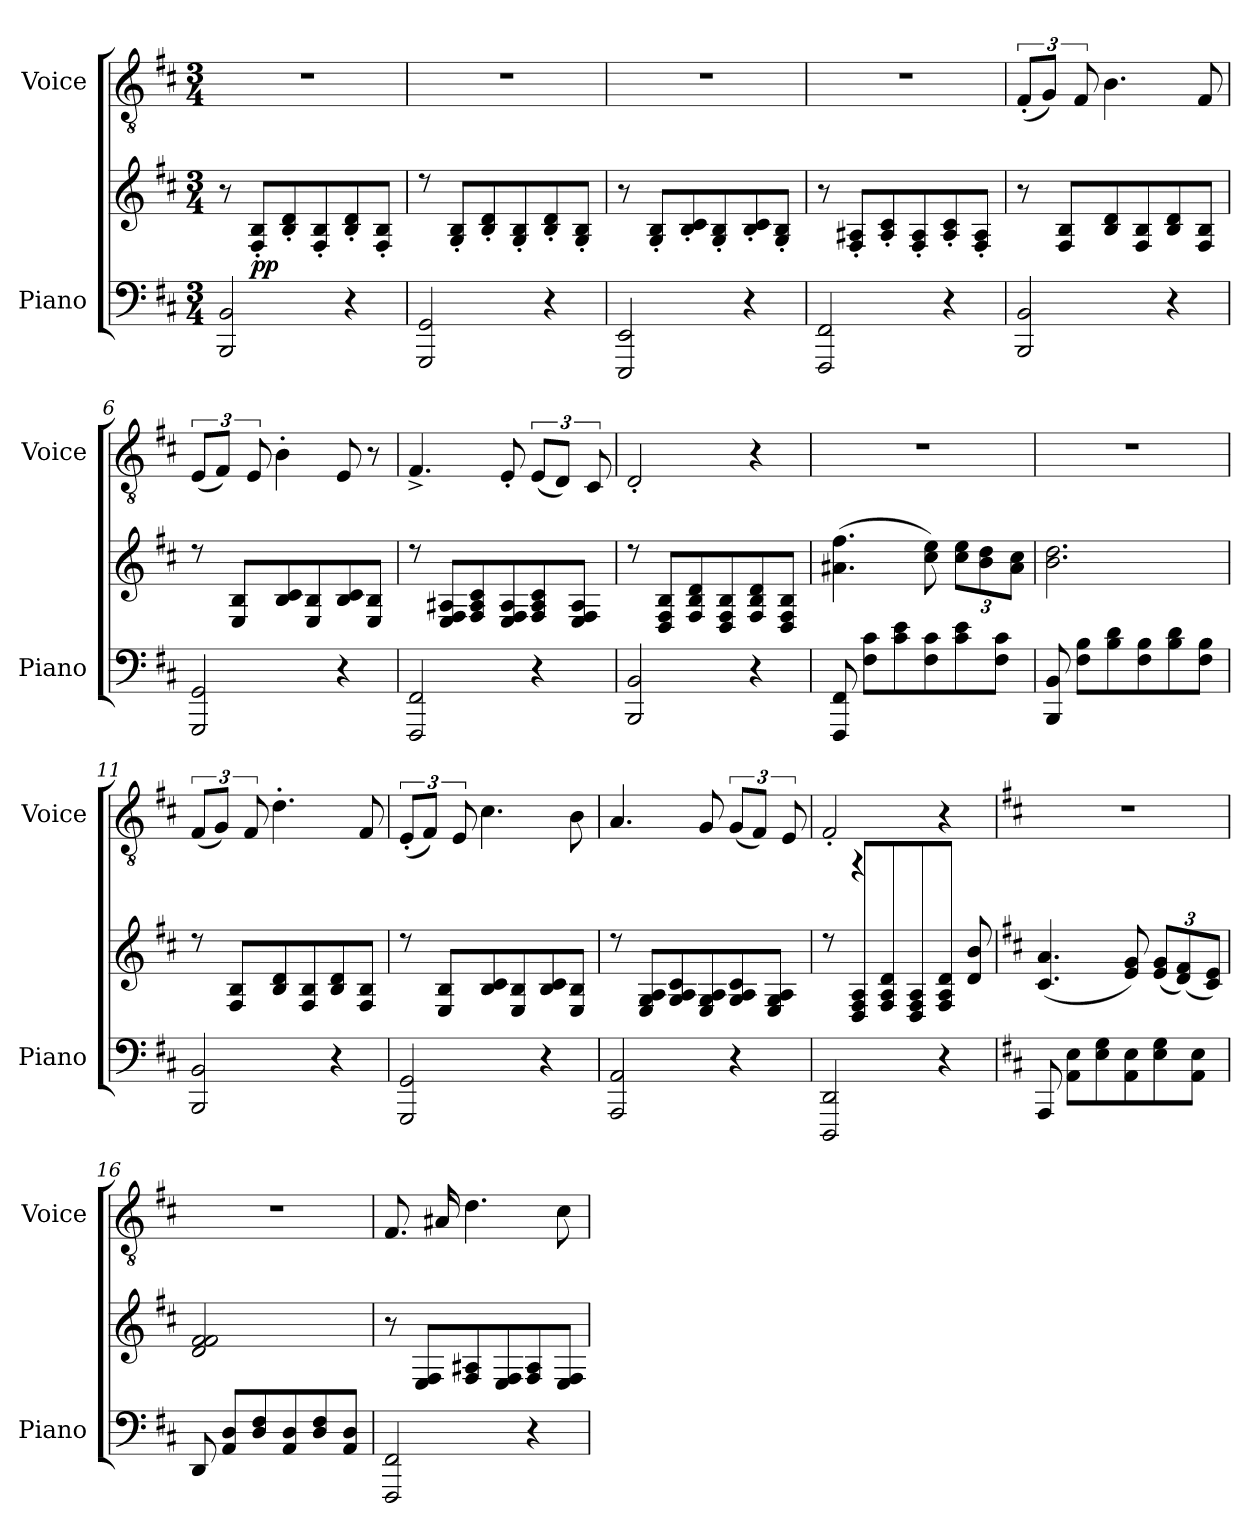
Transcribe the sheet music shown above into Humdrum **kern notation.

**kern	**kern	**dynam	**kern
*part2	*part2	*part2	*part1
*staff3	*staff2	*staff2/3	*staff1
*I"Piano	*	*	*I"Voice
*I'Piano	*	*	*I'Voice
*clefF4	*clefG2	*	*clefGv2
*k[f#c#]	*k[f#c#]	*	*k[f#c#]
*M3/4	*M3/4	*	*M3/4
=1	=1	=1	=1
2BBB/ 2BB/	8r	.	2.rd
!	!	!LO:DY:b	!
.	8F#/'< 8B/'<L	pp	.
.	8B/'< 8d/'<	.	.
.	8F#/'< 8B/'<	.	.
4r	8B/'< 8d/'<	.	.
.	8F#/'< 8B/'<J	.	.
=2	=2	=2	=2
2GGG/ 2GG/	8rcc	.	2.rd
.	8G/'< 8B/'<L	.	.
.	8B/'< 8d/'<	.	.
.	8G/'< 8B/'<	.	.
4r	8B/'< 8d/'<	.	.
.	8G/'< 8B/'<J	.	.
=3	=3	=3	=3
2EEE/ 2EE/	8r	.	2.rd
.	8G/'< 8B/'<L	.	.
.	8B/'< 8c#/'<	.	.
.	8G/'< 8B/'<	.	.
4r	8B/'< 8c#/'<	.	.
.	8G/'< 8B/'<J	.	.
=4	=4	=4	=4
2FFF#/ 2FF#/	8r	.	2.rd
.	8F#/'< 8A#X/'<L	.	.
.	8A#/'< 8c#/'<	.	.
.	8F#/'< 8A#/'<	.	.
4r	8A#/'< 8c#/'<	.	.
.	8F#/'< 8A#/'<J	.	.
=5	=5	=5	=5
2BBB/ 2BB/	8r	.	(<12F#'</L
.	.	.	12G/J)
.	8F#/ 8B/L	.	.
.	.	.	12F#/
.	8B/ 8d/	.	4.B\
.	8F#/ 8B/	.	.
4r	8B/ 8d/	.	.
.	8F#/ 8B/J	.	8F#/
!!LO:LB:g=z
=6	=6	=6	=6
2GGG/ 2GG/	8rcc	.	(<12E/L
.	.	.	12F#/J)
.	8E/ 8B/L	.	.
.	.	.	12E/
.	8B/ 8c#/	.	4B'<\
.	8E/ 8B/	.	.
4r	8B/ 8c#/	.	8E/
.	8E/ 8B/J	.	8r
=7	=7	=7	=7
2FFF#/ 2FF#/	8rcc	.	4.F#^>/
.	8E/ 8F#/ 8A#X/L	.	.
.	8F#/ 8A#/ 8c#/	.	.
.	8E/ 8F#/ 8A#/	.	8E'</
4r	8F#/ 8A#/ 8c#/	.	(<12E/L
.	.	.	12D/J)
.	8E/ 8F#/ 8A#/J	.	.
.	.	.	12C#/
=8	=8	=8	=8
2BBB/ 2BB/	8rcc	.	2D'</
.	8D/ 8F#/ 8B/L	.	.
.	8F#/ 8B/ 8d/	.	.
.	8D/ 8F#/ 8B/	.	.
4r	8F#/ 8B/ 8d/	.	4r
.	8D/ 8F#/ 8B/J	.	.
=9	=9	=9	=9
8FFF#/ 8FF#/	(>4.a#X\ 4.ff#\	.	2.rd
8F#\ 8c#\L	.	.	.
8c#\ 8e\	.	.	.
8F#\ 8c#\	8cc#\ 8ee\)	.	.
8c#\ 8e\	12cc#\ 12ee\L	.	.
.	12b\ 12dd\	.	.
8F#\ 8c#\J	.	.	.
.	12a#\ 12cc#\J	.	.
=10	=10	=10	=10
8BBB/ 8BB/	2.b\ 2.dd\	.	2.rd
8F#\ 8B\L	.	.	.
8B\ 8d\	.	.	.
8F#\ 8B\	.	.	.
8B\ 8d\	.	.	.
8F#\ 8B\J	.	.	.
!!LO:LB:g=z
=11	=11	=11	=11
2BBB/ 2BB/	8rcc	.	(<12F#/L
.	.	.	12G/J)
.	8F#/ 8B/L	.	.
.	.	.	12F#/
.	8B/ 8d/	.	4.d'<\
.	8F#/ 8B/	.	.
4r	8B/ 8d/	.	.
.	8F#/ 8B/J	.	8F#/
=12	=12	=12	=12
2GGG/ 2GG/	8rcc	.	(<12E'</L
.	.	.	12F#/J)
.	8E/ 8B/L	.	.
.	.	.	12E/
.	8B/ 8c#/	.	4.c#\
.	8E/ 8B/	.	.
4r	8B/ 8c#/	.	.
.	8E/ 8B/J	.	8B\
=13	=13	=13	=13
2AAA/ 2AA/	8rcc	.	4.A/
.	8E/ 8G/ 8A/L	.	.
.	8G/ 8A/ 8c#/	.	.
.	8E/ 8G/ 8A/	.	8G/
4r	8G/ 8A/ 8c#/	.	(<12G/L
.	.	.	12F#/J)
.	8E/ 8G/ 8A/J	.	.
.	.	.	12E/
=14	=14	=14	=14
*	*^	*	*
2DDD/ 2DD/	8rcc	8ryy	.	2F#'</
.	4rcccc	8D/ 8F#/ 8A/L	.	.
.	.	8F#/ 8A/ 8d/	.	.
.	4.ryy	8D/ 8F#/ 8A/	.	.
4r	.	8F#/ 8A/ 8d/J	.	4r
.	.	8d/Z> 8b/Z>	.	.
*	*v	*v	*	*
!!LO:PB:g=z
=15	=15	=15	=15
*k[f#c#]	*k[f#c#]	*	*k[f#c#]
8AAA/	(<4.c#/ 4.a/	.	2.rd
8AA\ 8E\L	.	.	.
8E\ 8G\	.	.	.
8AA\ 8E\	8e/ 8g/)	.	.
8E\ 8G\	(<12e/ 12g/L	.	.
.	(<12d/ 12f#/)	.	.
8AA\ 8E\J	.	.	.
.	12c#/ 12e/J)	.	.
=16	=16	=16	=16
8DD/	2d/ 2f#/ 2f#/	.	2.rd
8AA/ 8D/L	.	.	.
8D/ 8F#/	.	.	.
8AA/ 8D/	.	.	.
8D/ 8F#/	4ryy	.	.
8AA/ 8D/J	.	.	.
=17	=17	=17	=17
2FFF#/ 2FF#/	8r	.	8.F#/
.	8E/ 8F#/L	.	.
.	.	.	16A#X/
.	8F#/ 8A#X/	.	4.d\
.	8E/ 8F#/	.	.
4r	8F#/ 8A#/	.	.
.	8E/ 8F#/J	.	8c#\
=	=	=	=
*-	*-	*-	*-
